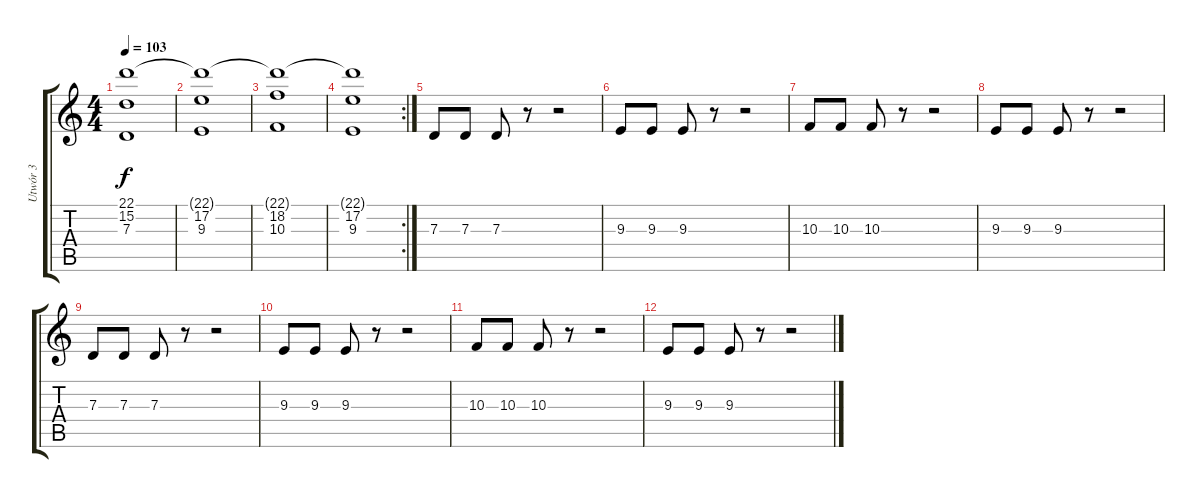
\track ("Utwór 3" "Utwór 3") {instrument stringensemble1}
\staff {score tabs}
\tuning (E4 B3 G3 D3 A2 E2) {hide}
\ts (4 4)
\tempo 103
\clef g2
\ks c
(22.1 15.2 7.3).1{dy f} |
(22.1{t} 17.2 9.3).1 |
(22.1{t} 18.2 10.3).1 |
\rc 2
(22.1{t} 17.2 9.3).1 |
7.3.8{instrument synthvoice} 7.3.8 7.3.8 r.8 r.2 |
9.3.8{instrument synthvoice} 9.3.8 9.3.8 r.8 r.2 |
10.3.8{instrument synthvoice} 10.3.8 10.3.8 r.8 r.2 |
9.3.8{instrument synthvoice} 9.3.8 9.3.8 r.8 r.2 |
7.3.8{instrument synthvoice} 7.3.8 7.3.8 r.8 r.2 |
9.3.8{instrument synthvoice} 9.3.8 9.3.8 r.8 r.2 |
10.3.8{instrument synthvoice} 10.3.8 10.3.8 r.8 r.2 |
9.3.8{instrument synthvoice} 9.3.8 9.3.8 r.8 r.2
